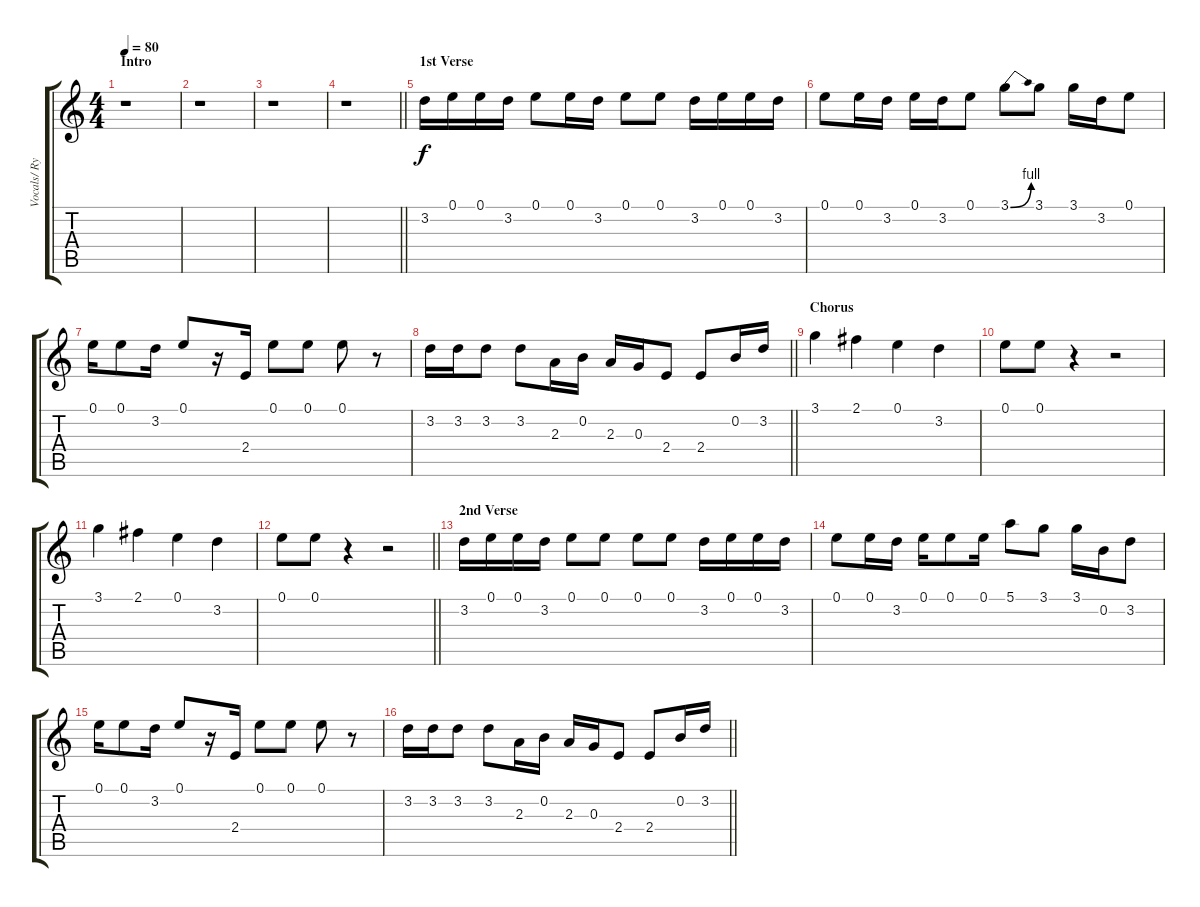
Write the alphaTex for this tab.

\track ("Vocals/ Rythm" "Vocals/ Ry") {instrument overdrivenguitar}
\staff {score tabs}
\tuning (E4 B3 G3 D3 A2 E2) {hide}
\ts (4 4)
\section ("" "Intro")
\tempo 80
\clef g2
\ks c
r.1{dy f instrument overdrivenguitar} |
r.1 |
r.1 |
\barLineRight lightlight
r.1 |
\section ("" "1st Verse")
3.2.16 0.1.16 0.1.16 3.2.16 0.1.8 0.1.16 3.2.16 0.1.8 0.1.8 3.2.16 0.1.16 0.1.16 3.2.16 |
0.1.8 0.1.16 3.2.16 0.1.16 3.2.16 0.1.8 3.1{be (bend 0 0 60 4)}.8 3.1.8 3.1.16 3.2.16 0.1.8 |
0.1.16 0.1.8 3.2.16 0.1.8 r.16 2.4.16 0.1.8 0.1.8 0.1.8 r.8 |
\barLineRight lightlight
3.2.16 3.2.16 3.2.8 3.2.8 2.3.16 0.2.16 2.3.16 0.3.16 2.4.8 2.4.8 0.2.16 3.2.16 |
\section ("" "Chorus")
3.1.4 2.1.4 0.1.4 3.2.4 |
0.1.8 0.1.8 r.4 r.2 |
3.1.4 2.1.4 0.1.4 3.2.4 |
\barLineRight lightlight
0.1.8 0.1.8 r.4 r.2 |
\section ("" "2nd Verse")
3.2.16 0.1.16 0.1.16 3.2.16 0.1.8 0.1.8 0.1.8 0.1.8 3.2.16 0.1.16 0.1.16 3.2.16 |
0.1.8 0.1.16 3.2.16 0.1.16 0.1.8 0.1.16 5.1.8 3.1.8 3.1.16 0.2.16 3.2.8 |
0.1.16 0.1.8 3.2.16 0.1.8 r.16 2.4.16 0.1.8 0.1.8 0.1.8 r.8 |
\barLineRight lightlight
3.2.16 3.2.16 3.2.8 3.2.8 2.3.16 0.2.16 2.3.16 0.3.16 2.4.8 2.4.8 0.2.16 3.2.16
